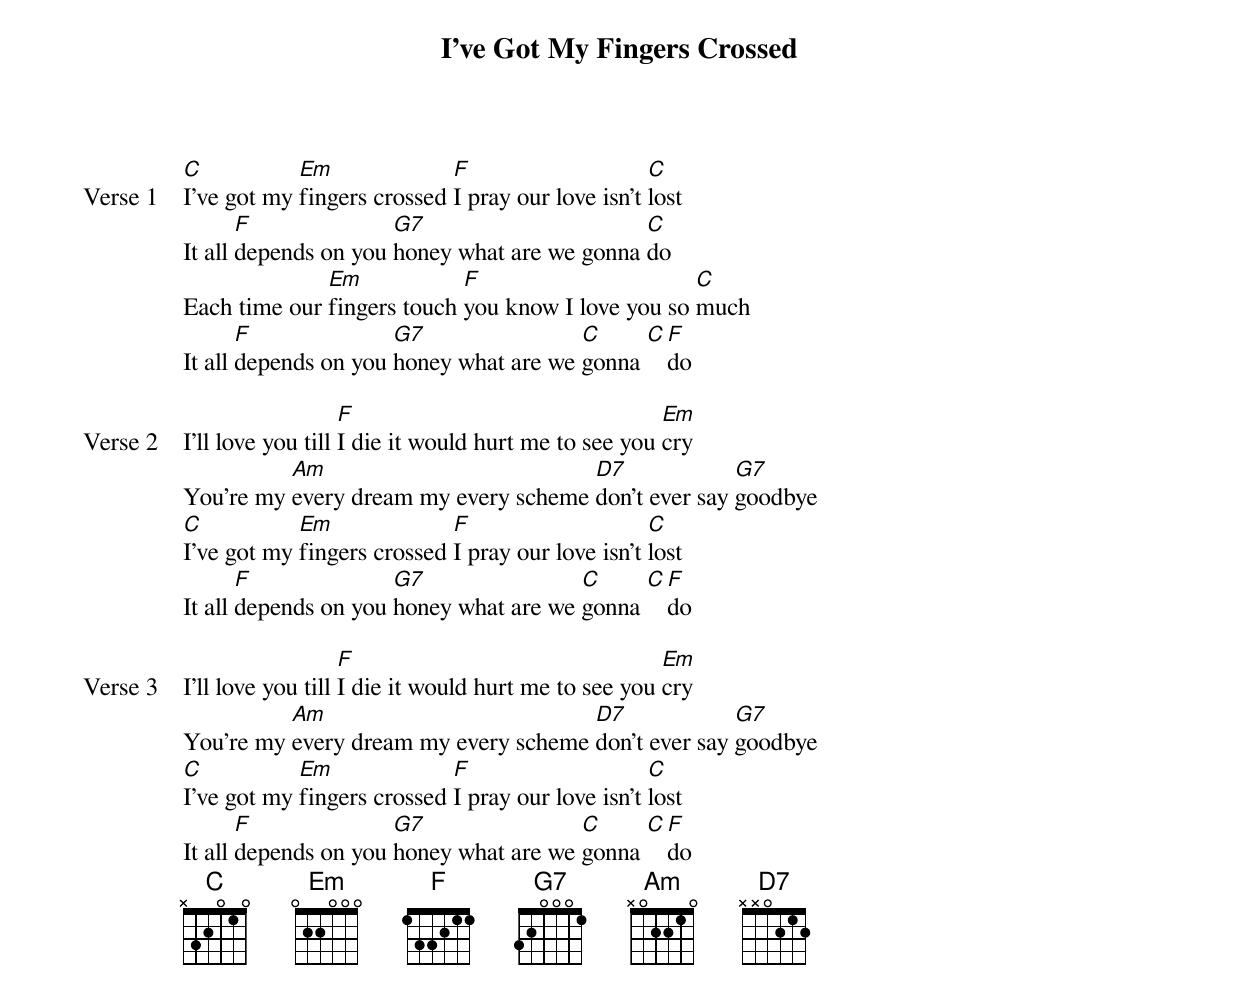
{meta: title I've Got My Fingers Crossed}
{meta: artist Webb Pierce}
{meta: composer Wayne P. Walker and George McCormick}

{start_of_verse: Verse 1}
[C]I've got my [Em]fingers crossed [F]I pray our love isn't [C]lost
It all [F]depends on you [G7]honey what are we gonna [C]do
Each time our [Em]fingers touch [F]you know I love you so [C]much
It all [F]depends on you [G7]honey what are we [C]gonna [C][F]do
{end_of_verse}

{start_of_verse: Verse 2}
I'll love you till [F]I die it would hurt me to see you [Em]cry
You're my [Am]every dream my every scheme [D7]don't ever say [G7]goodbye
[C]I've got my [Em]fingers crossed [F]I pray our love isn't [C]lost
It all [F]depends on you [G7]honey what are we [C]gonna [C][F]do
{end_of_verse}

{start_of_verse: Verse 3}
I'll love you till [F]I die it would hurt me to see you [Em]cry
You're my [Am]every dream my every scheme [D7]don't ever say [G7]goodbye
[C]I've got my [Em]fingers crossed [F]I pray our love isn't [C]lost
It all [F]depends on you [G7]honey what are we [C]gonna [C][F]do
{end_of_verse}
